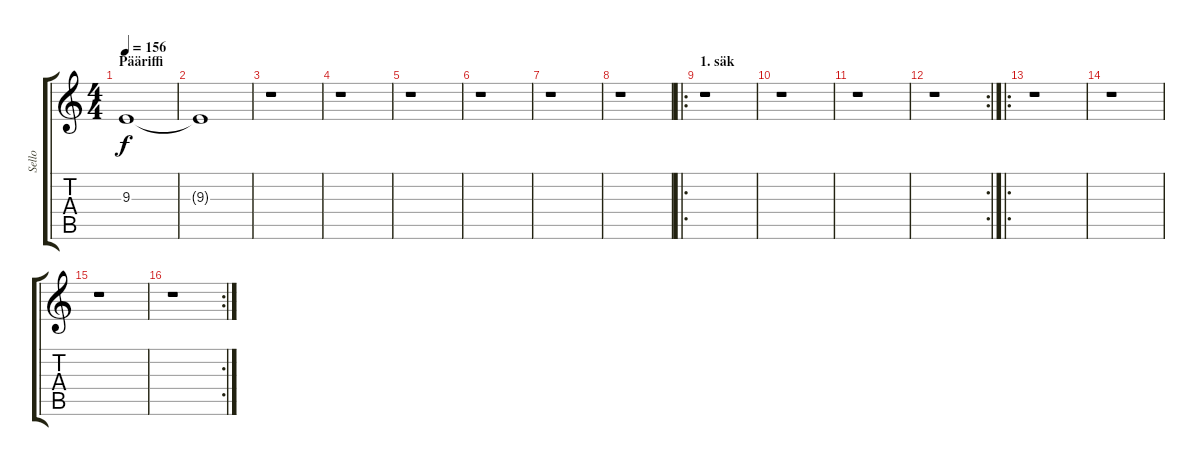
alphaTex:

\track ("Sello" "Sello") {instrument cello}
\staff {score tabs}
\tuning (E4 B3 G3 D3 A2 D2) {hide}
\ts (4 4)
\section ("" "Pääriffi")
\tempo 156
\clef g2
\ks c
9.3.1{dy f} |
9.3{t}.1 |
r.1 |
r.1 |
r.1 |
r.1 |
r.1 |
r.1 |
\ro
\section ("" "1. säk")
r.1 |
r.1 |
r.1 |
\rc 2
r.1 |
\ro
r.1 |
r.1 |
r.1 |
\rc 2
r.1
